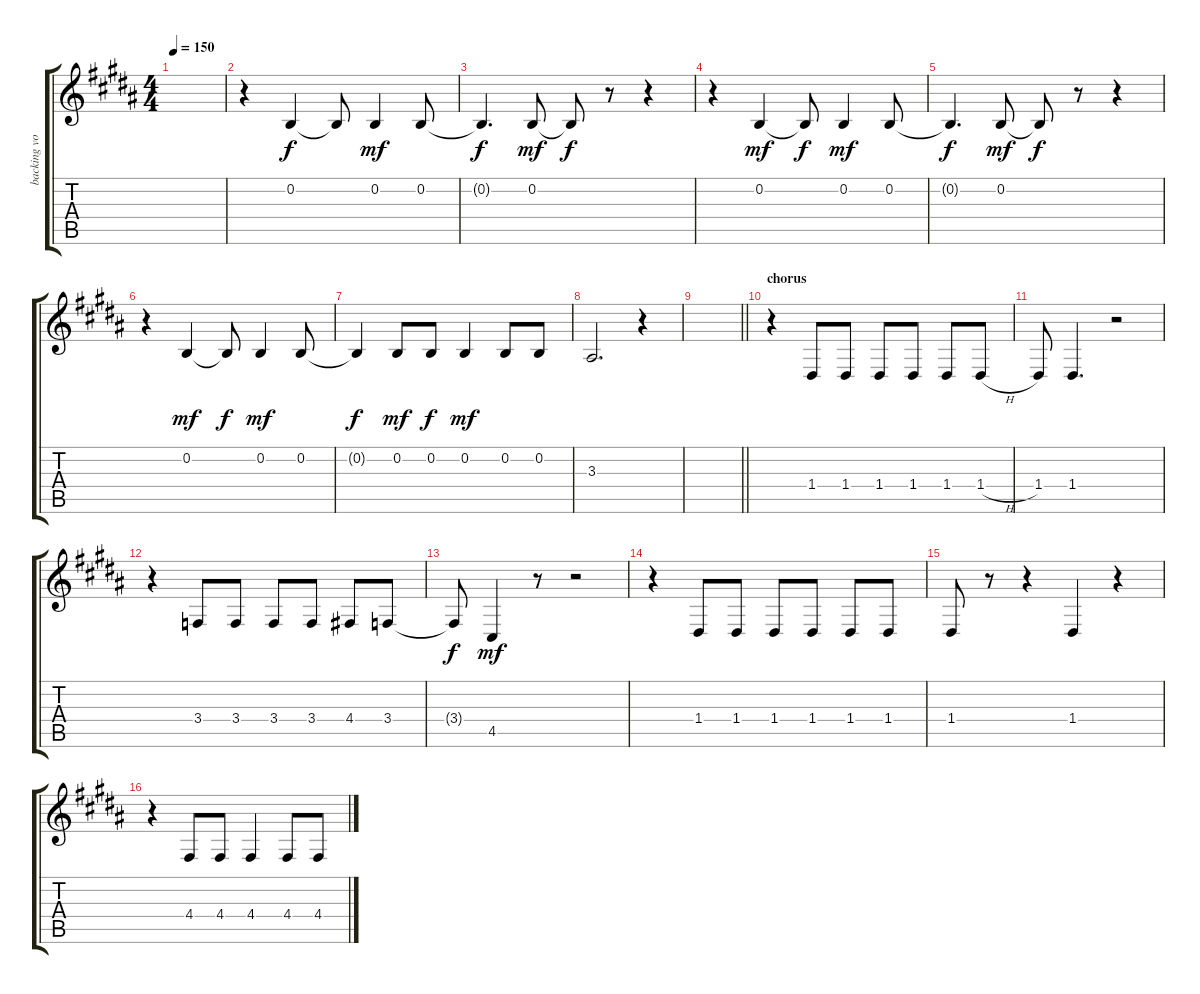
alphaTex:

\track ("backing vocals" "backing vo") {instrument voiceoohs}
\staff {score tabs}
\tuning (E4 B3 G3 D3 A2 E2) {hide}
\ts (4 4)
\tempo 150
\clef g2
\ks b
|
r.4 0.2.4 0.2{t}.8{dy f} 0.2.4{dy mf} 0.2.8 |
0.2{t}.4{d dy f} 0.2.8{dy mf} 0.2{t}.8{dy f} r.8 r.4 |
r.4 0.2.4{dy mf} 0.2{t}.8{dy f} 0.2.4{dy mf} 0.2.8 |
0.2{t}.4{d dy f} 0.2.8{dy mf} 0.2{t}.8{dy f} r.8 r.4 |
r.4 0.2.4{dy mf} 0.2{t}.8{dy f} 0.2.4{dy mf} 0.2.8 |
0.2{t}.4{dy f} 0.2.8{dy mf} 0.2.8{dy f} 0.2.4{dy mf} 0.2.8 0.2.8 |
3.3.2{d} r.4 |
\barLineRight lightlight
|
\section ("" "chorus")
r.4 1.4.8 1.4.8 1.4.8 1.4.8 1.4.8 1.4{h}.8 |
1.4.8 1.4.4{d} r.2 |
r.4 3.4.8 3.4.8 3.4.8 3.4.8 4.4.8 3.4.8 |
3.4{t}.8{dy f} 4.5.4{dy mf} r.8 r.2 |
r.4 1.4.8 1.4.8 1.4.8 1.4.8 1.4.8 1.4.8 |
1.4.8 r.8 r.4 1.4.4 r.4 |
r.4 4.4.8 4.4.8 4.4.4 4.4.8 4.4.8
